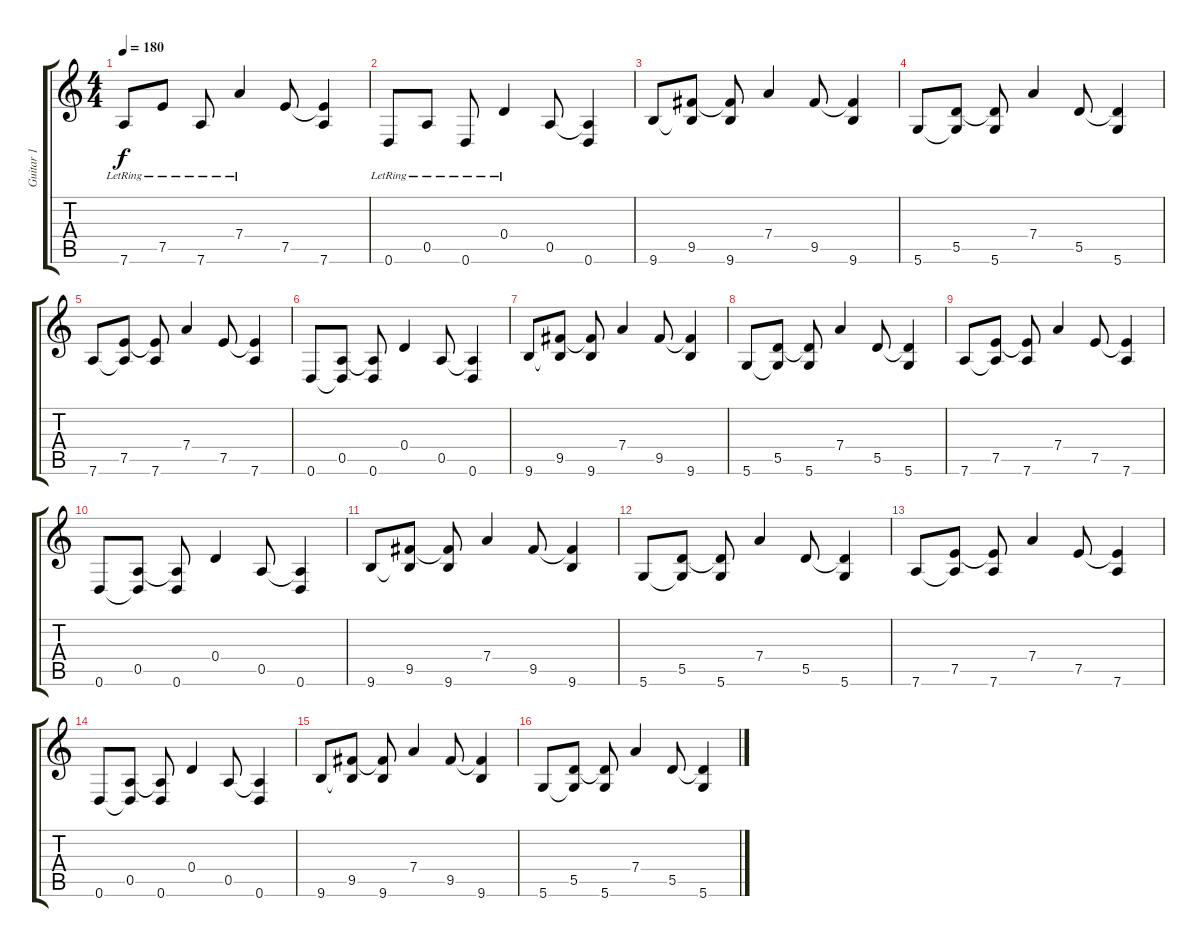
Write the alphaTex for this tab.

\track ("Guitar 1" "Guitar 1") {instrument distortionguitar}
\staff {score tabs}
\tuning (E4 B3 G3 D3 A2 D2) {hide}
\ts (4 4)
\tempo 180
\clef g2
\ks c
7.6{lr}.8{dy f} 7.5{lr}.8 7.6{lr}.8 7.4{lr}.4 7.5.8 (7.5{t} 7.6).4 |
0.6{lr}.8 0.5{lr}.8 0.6{lr}.8 0.4{lr}.4 0.5.8 (0.5{t} 0.6).4 |
9.6.8{instrument overdrivenguitar} (9.5 9.6{t}).8 (9.5{t} 9.6).8 7.4.4 9.5.8 (9.5{t} 9.6).4 |
5.6.8 (5.5 5.6{t}).8 (5.5{t} 5.6).8 7.4.4 5.5.8 (5.5{t} 5.6).4 |
7.6.8 (7.5 7.6{t}).8 (7.5{t} 7.6).8 7.4.4 7.5.8 (7.5{t} 7.6).4 |
0.6.8 (0.5 0.6{t}).8 (0.5{t} 0.6).8 0.4.4 0.5.8 (0.5{t} 0.6).4 |
9.6.8 (9.5 9.6{t}).8 (9.5{t} 9.6).8 7.4.4 9.5.8 (9.5{t} 9.6).4 |
5.6.8 (5.5 5.6{t}).8 (5.5{t} 5.6).8 7.4.4 5.5.8 (5.5{t} 5.6).4 |
7.6.8 (7.5 7.6{t}).8 (7.5{t} 7.6).8 7.4.4 7.5.8 (7.5{t} 7.6).4 |
0.6.8 (0.5 0.6{t}).8 (0.5{t} 0.6).8 0.4.4 0.5.8 (0.5{t} 0.6).4 |
9.6.8 (9.5 9.6{t}).8 (9.5{t} 9.6).8 7.4.4 9.5.8 (9.5{t} 9.6).4 |
5.6.8 (5.5 5.6{t}).8 (5.5{t} 5.6).8 7.4.4 5.5.8 (5.5{t} 5.6).4 |
7.6.8 (7.5 7.6{t}).8 (7.5{t} 7.6).8 7.4.4 7.5.8 (7.5{t} 7.6).4 |
0.6.8 (0.5 0.6{t}).8 (0.5{t} 0.6).8 0.4.4 0.5.8 (0.5{t} 0.6).4 |
9.6.8 (9.5 9.6{t}).8 (9.5{t} 9.6).8 7.4.4 9.5.8 (9.5{t} 9.6).4 |
5.6.8 (5.5 5.6{t}).8 (5.5{t} 5.6).8 7.4.4 5.5.8 (5.5{t} 5.6).4
